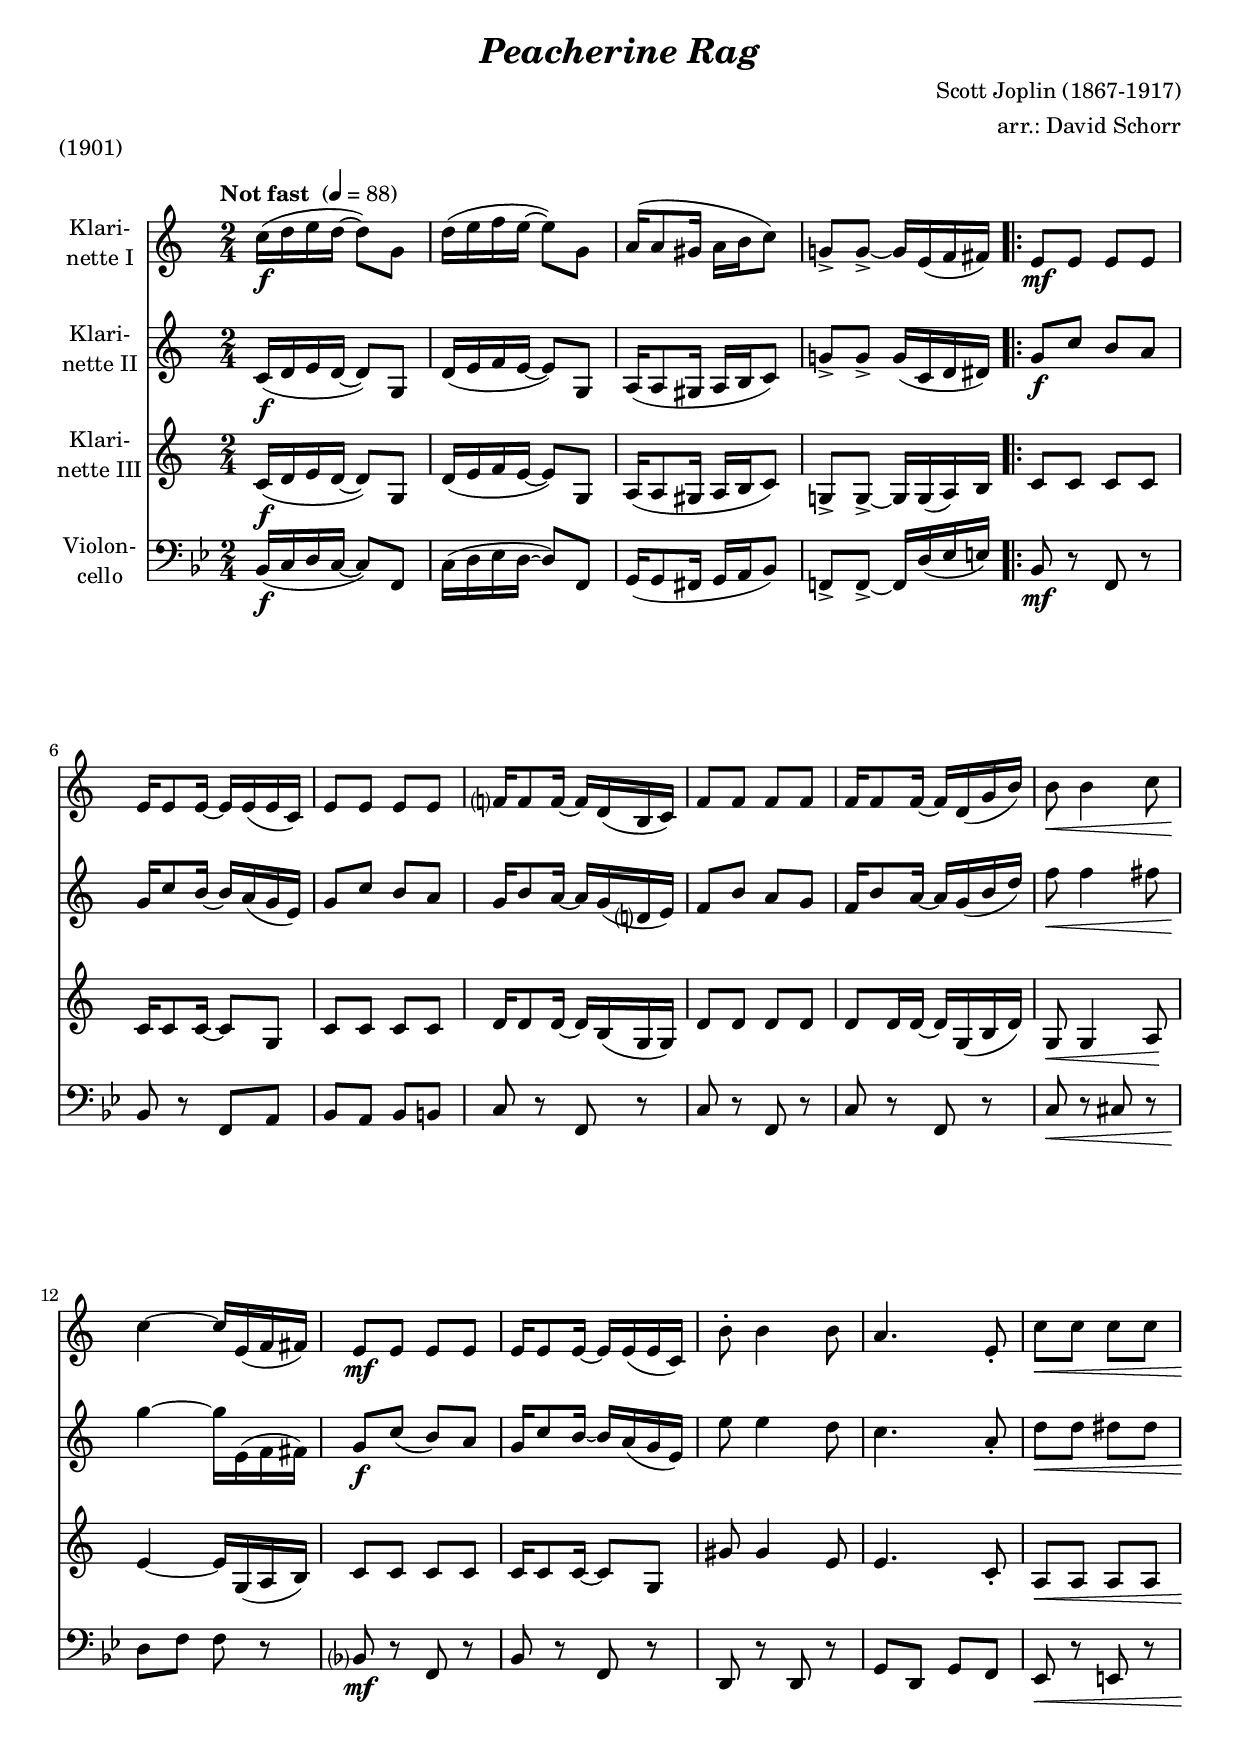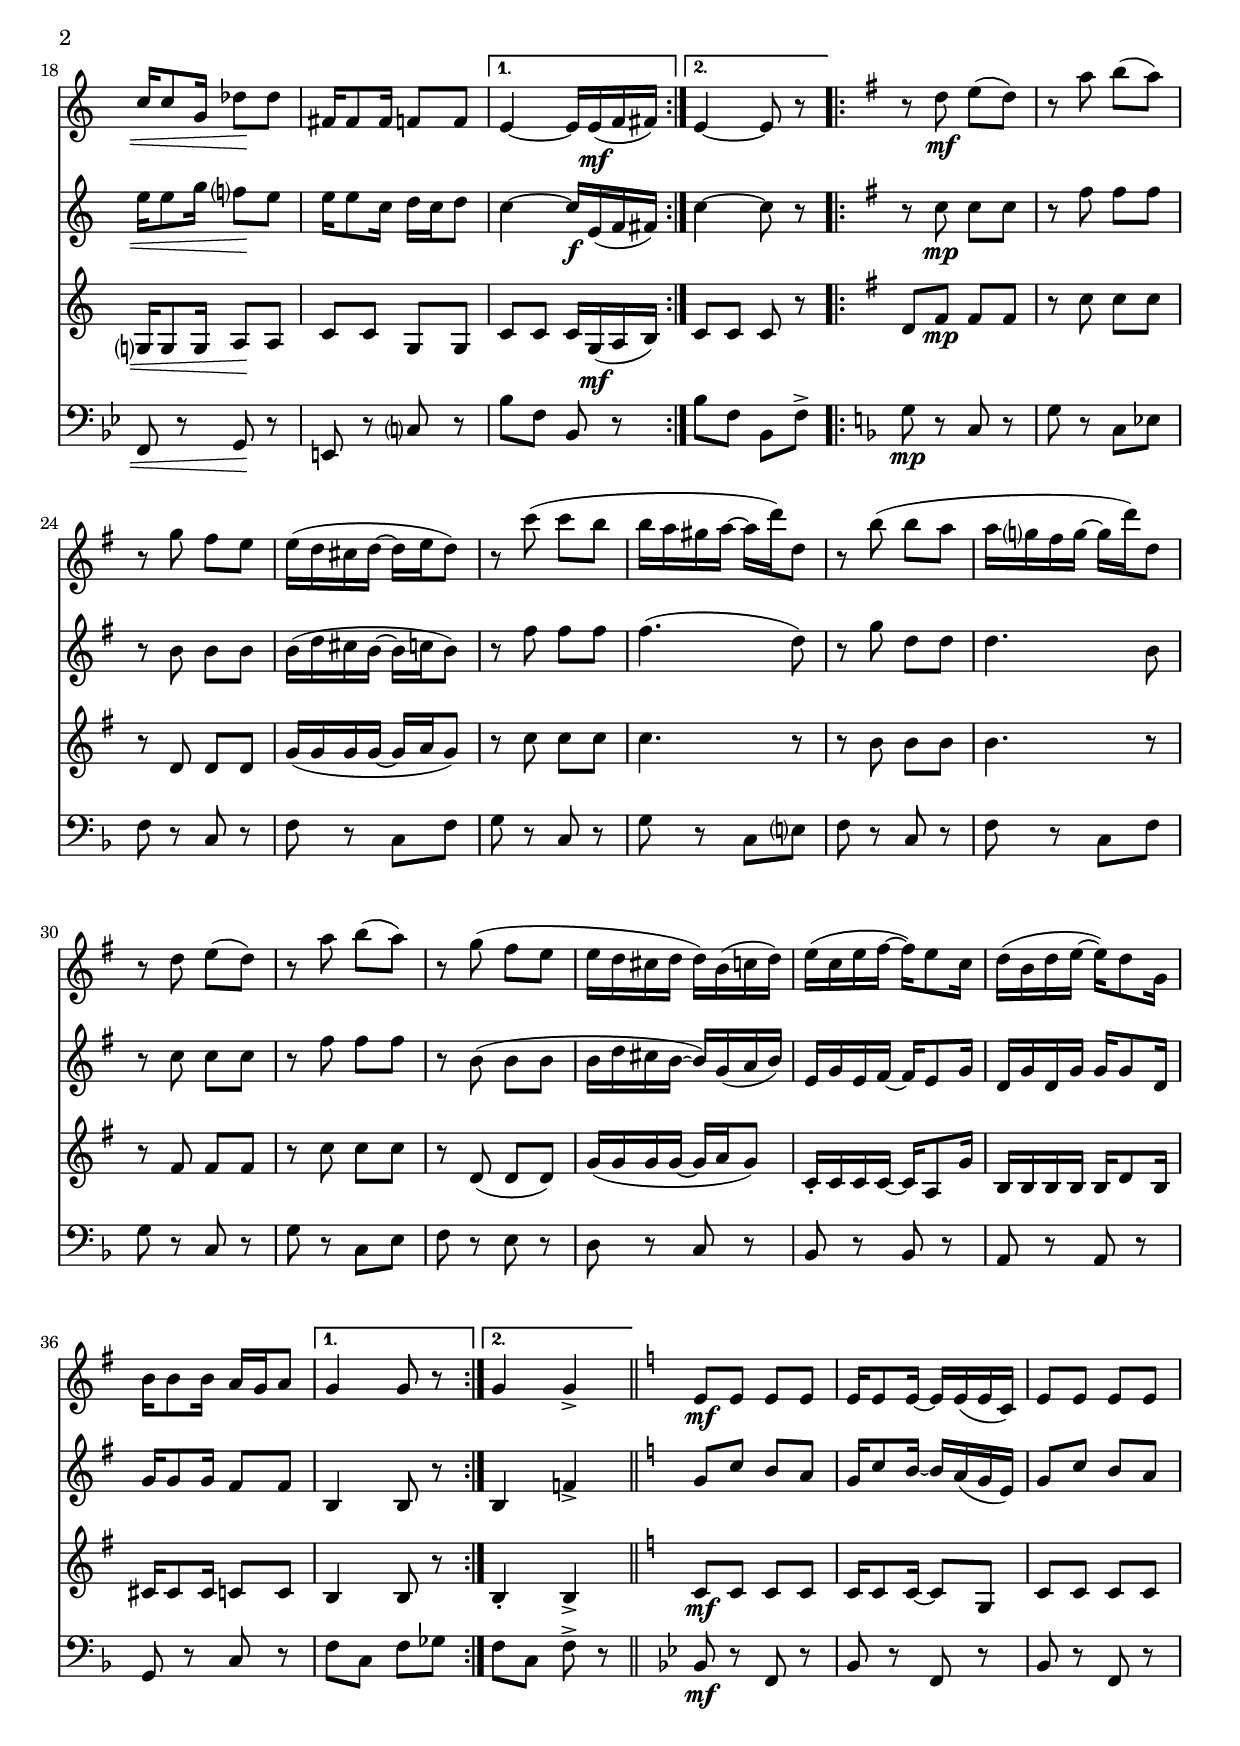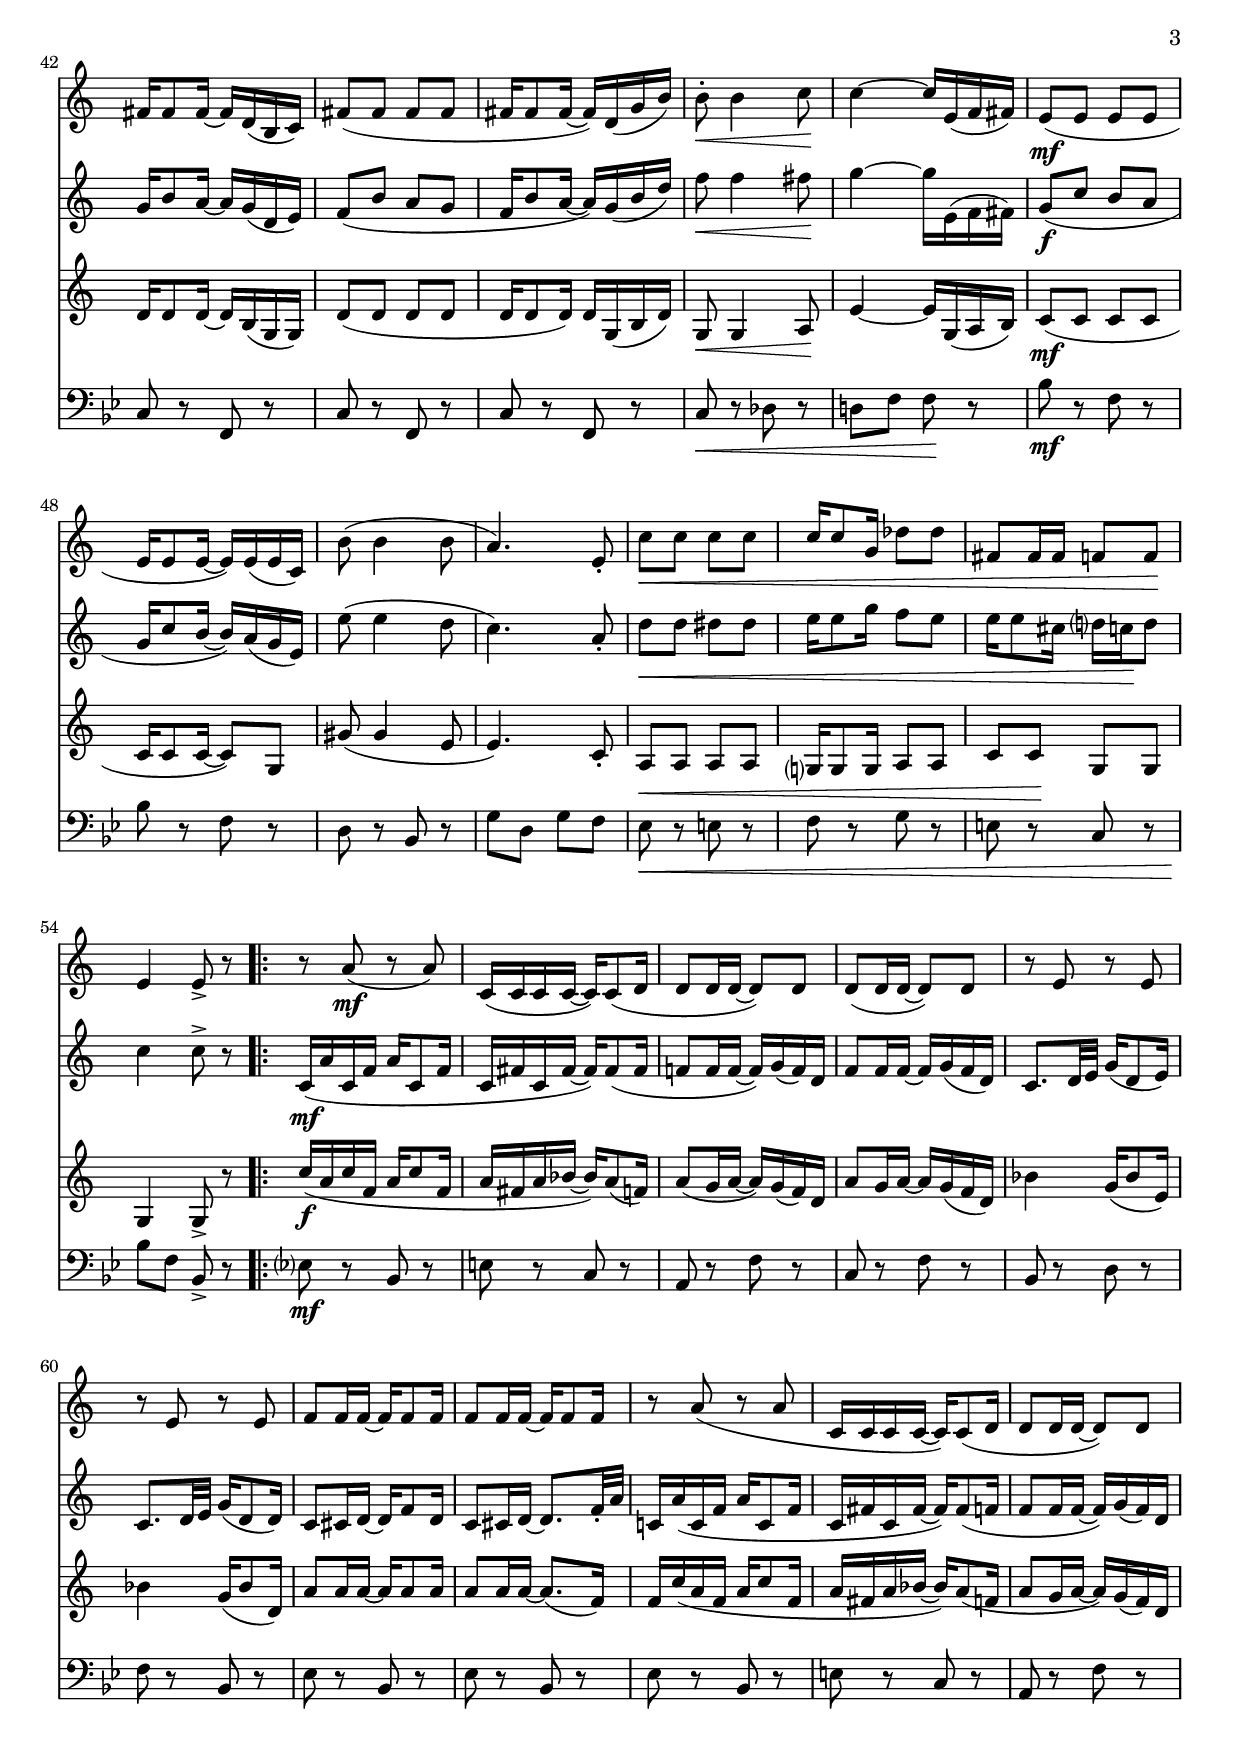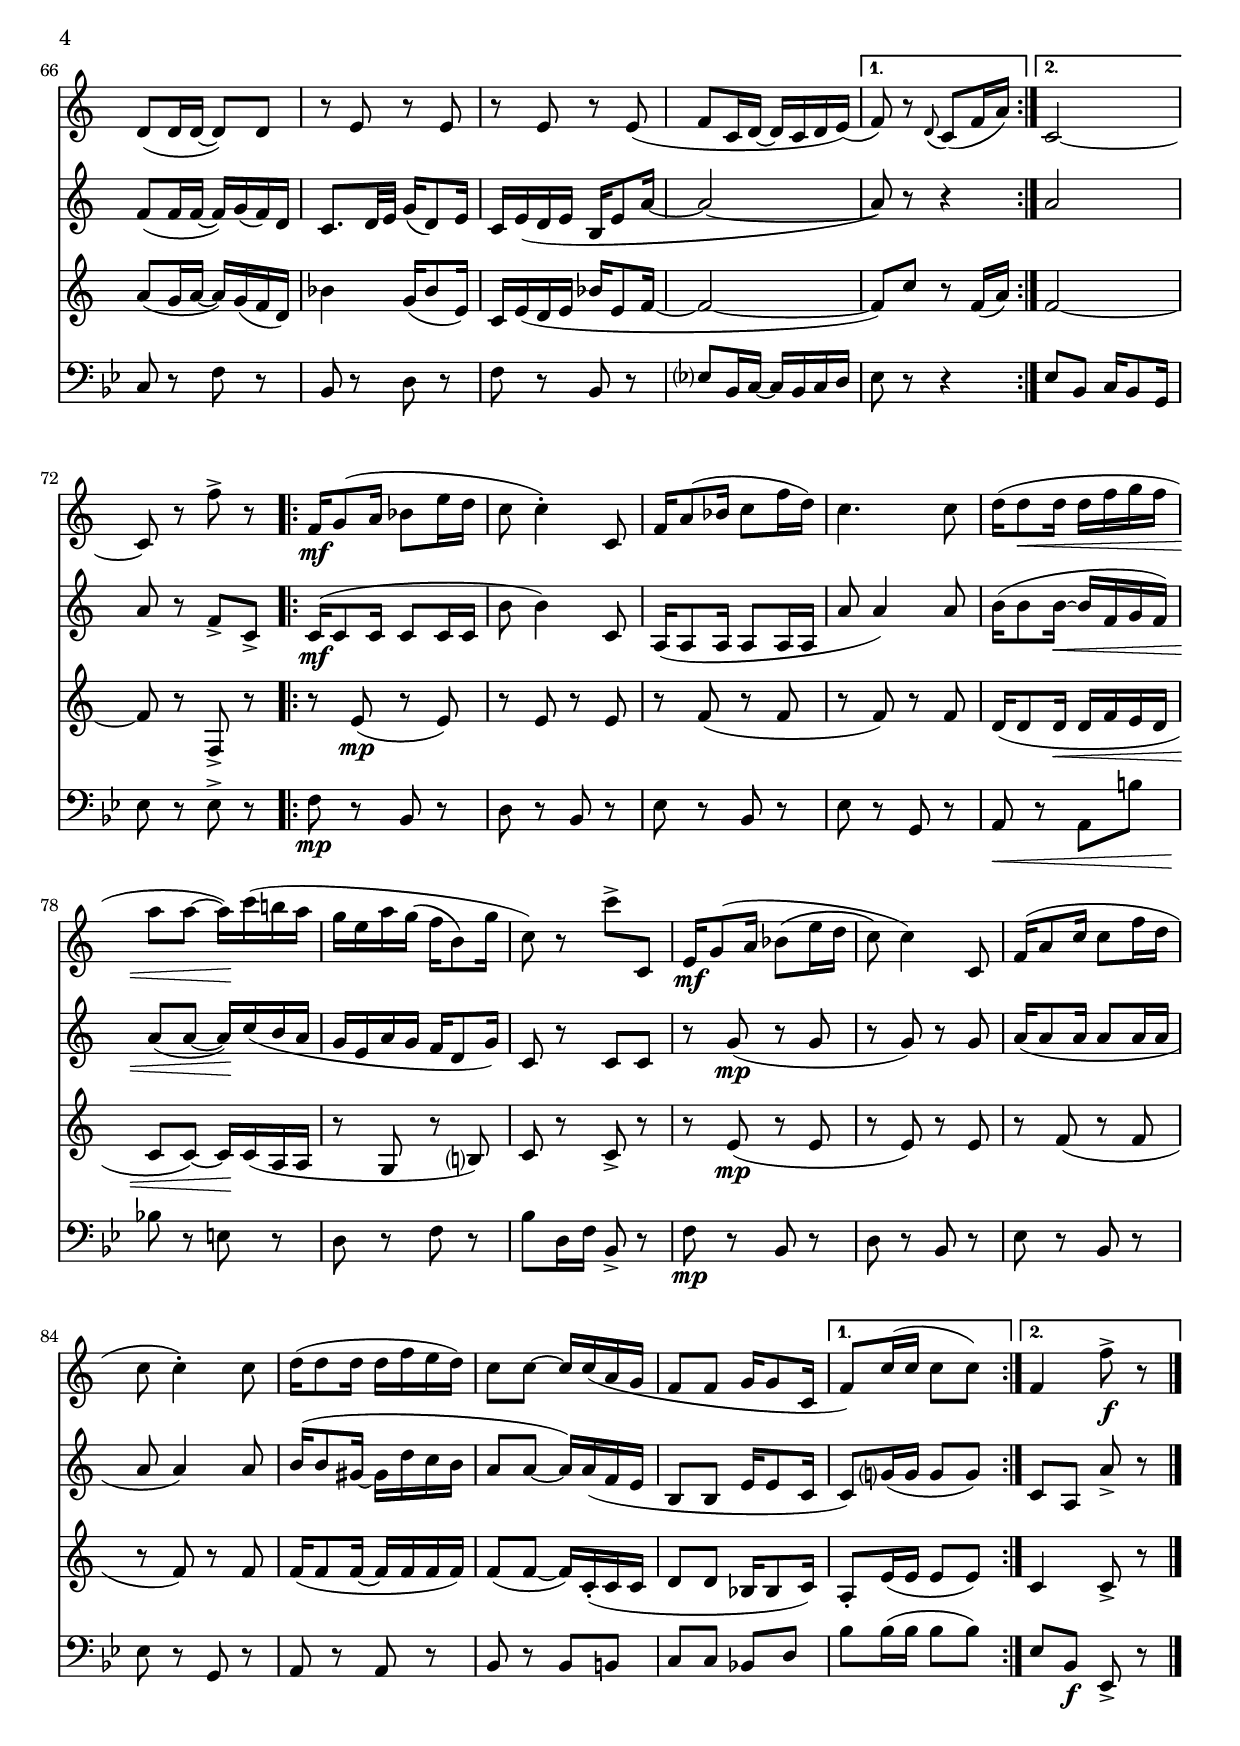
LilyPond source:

\version "2.18.2"
\include "deutsch.ly"

#(set-global-staff-size 19.25)

\header {
  title     = \markup \bold \italic "Peacherine Rag"
  composer  = "Scott Joplin (1867-1917)"
  arranger  = "arr.: David Schorr"
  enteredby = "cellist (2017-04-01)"
  piece     = "(1901)"
}

voiceconsts = {
  \key c \major
  \time 2/4
  \clef "treble"
  \numericTimeSignature
%  \compressFullBarRests
  \set tupletSpannerDuration = #(ly:make-moment 1 4)
  % Set default beaming for all staves
%  \set Timing.beamExceptions = #'()
%  \set Timing.baseMoment     = #(ly:make-moment 1 4)
%  \set Timing.beatStructure  = #'(1 1)
  \tempo "Not fast " 4=88
}

%mist = "string ensemble 1"
mist = "clarinet"
miba = "bassoon"
%mikl = "acoustic grand"

va = \relative c'' {
  \voiceconsts

  c16(\f d e d~ d8) g,
  d'16( e f e~ e8) g,
  a16( a8 gis16 a h c8)
  g!-> g~-> g16 e( f fis)
  \repeat volta 2 {
    e8\mf e e e

    e16 e8 e16~ e e( e c)
    e8 e e e
    f?16 f8 f16~ f d( h c)
    f8 f f f
    f16 f8 f16~ f d( g h)
    h8\< h4 c8
    c4~\! c16 e,( f fis)

    e8\mf e e e
    e16 e8 e16~ e e( e c)
    h'8-. h4 h8
    a4. e8-.
    c'\< c c c
    c16 c8 g16 des'8\! des
    fis,16 fis8 fis16 f8 f
  }
  \alternative {
    { e4~ e16 e(\mf f fis) }
    { e4~ e8 r }
  } \key g \major

  \repeat volta 2 {
    r d'\mf e( d)
    r a' h( a)
    r g fis e
    e16( d cis d~ d e d8)
    r c'( c h

    h16 a gis a~ a d) d,8
    r h'( h a
    a16 g? fis g~ g d') d,8
    r d e( d)
    r a' h( a)
    r g( fis e

    e16 d cis d d) h( c d)
    e( c e fis~ fis) e8 c16
    d( h d e~ e) d8 g,16
    h h8 h16 a g a8
  }
  \alternative {
    { g4 g8 r }
    { g4 g-> }
  } \bar "||" \key c \major

  e8\mf e e e
  e16 e8 e16~ e e( e c)
  e8 e e e
  fis16 fis8 fis16~ fis d( h c)
  fis8( fis fis fis
  fis16 fis8 fis16~ fis) d( g h)
  h8-.\< h4 c8\!

  c4~ c16 e,( f fis)
  e8(\mf e e e
  e16 e8 e16~ e) e( e c)
  h'8( h4 h8
  a4.) e8-.
  c'\< c c c
  c16 c8 g16 des'8 des

  fis, fis16 fis f8 f\!
  e4 e8-> r

  \repeat volta 2 {
    r a(\mf r a)
    c,16( c c c~ c) c8( d16
    d8 d16 d~ d8) d
    d( d16 d~ d8) d
    r e r e

    r e r e
    f f16 f~ f f8 f16
    f8 f16 f~ f f8 f16
    r8 a( r a
    c,16 c c c~ c) c8( d16
    d8 d16 d~ d8) d

    d( d16 d~ d8) d
    r e r e
    r e r e(
    f c16 d~ d c d e)(
  }
  \alternative {
    { f8) r \appoggiatura d c( f16 a) }
    { c,2~ }
  }
  c8 r f'-> r

  \repeat volta 2 {
    f,16\mf g8( a16 b8 e16 d
    c8 c4)-. c,8
    f16 a8( b16 c8 f16 d)
    c4. c8
    d16( d8\< d16 d f g f
    a8 a~ a16)\! c( h! a

    g e a g\( f h,8\) g'16
    c,8) r c'-> c,,
    e16\mf g8( a16 b8\( e16 d
    c8\) c4) c,8
    f16( a8 c16 c8 f16 d
    c8 c4)-. c8

    d16( d8 d16 d f e d)
    c8 c~ c16 c( a g
    f8 f g16 g8 c,16
  }
  \alternative {
    { f8) c'16( c c8 c) }
    { f,4 f'8->\f r }
  } \bar "|."
}

vb = \relative c' {
  \voiceconsts

  c16(\f d e d~ d8) g,
  d'16( e f e~ e8) g,
  a16( a8 gis16 a h c8)
  g'!-> g-> g16( c, d dis)
  \repeat volta 2 {
    g8\f c h a

    g16 c8 h16~ h a( g e)
    g8 c h a
    g16 h8 a16~ a g( d? e)
    f8 h a g
    f16 h8 a16~ a g( h d)
    f8\< f4 fis8
    g4~\! g16 e,( f fis)

    g8\f c( h) a
    g16 c8 h16~ h a( g e)
    e'8 e4 d8
    c4. a8-.
    d\< d dis dis
    e16 e8 g16 f?8\! e
    e16 e8 c16 d c d8
  }
  \alternative {
    { c4~ c16\f e,( f fis) }
    { c'4~ c8 r }
  } \key g \major

  \repeat volta 2 {
    r8 c\mp c c
    r fis fis fis
    r h, h h
    h16( d cis h~ h c h8)

    r fis' fis fis
    fis4.( d8)
    r g d d
    d4. h8
    r c c c
    r fis fis fis
    r h,( h h

    h16 d cis h~ h) g( a h)
    e, g e fis~ fis e8 g16
    d g d g g g8 d16
    g g8 g16 fis8 fis
  }
  \alternative {
    { h,4 h8 r }
    { h4 f'-> }
  } \bar "||" \key c \major

  g8 c h a
  g16 c8 h16~ h a( g e)
  g8 c h a
  g16 h8 a16~ a g( d e)
  f8( h a g
  f16 h8 a16~ a) g( h d)
  f8\< f4 fis8\!

  g4~ g16 e,( f fis)
  g8(\f c h a
  g16 c8 h16~ h) a( g e)
  e'8( e4 d8
  c4.) a8-.
  d\< d dis dis
  e16 e8 g16 f8 e

  e16 e8 cis16 d? c\! d8
  c4 c8-> r
  
  \repeat volta 2 {
    c,16(\mf a' c, f a c,8 f16
    c fis c fis~ fis) fis8( fis16
    f!8 f16 f~ f) g( f) d
    f8 f16 f~ f g( f d)

    c8. d32 e g16( d8 e16)
    c8. d32 e g16( d8 d16)
    c8 cis16 d~ d f8 d16
    c8 cis16 d~ d8. f32-. a
    c,!16 a'( c, f a c,8 f16
    c fis c fis~ fis) fis8( f16

    f8 f16 f~ f) g( f) d
    f8( f16 f~ f) g( f) d
    c8. d32 e g16( d8) e16
    c e( d e h e8 a16~
    a2~
  }
  \alternative {
    { a8) r r4 }
    { a2 }
  }

  a8 r f-> c->

  \repeat volta 2 {
    c16(\mf c8 c16 c8 c16 c
    h'8 h4) c,8
    a16( a8 a16 a8 a16 a
    a'8 a4) a8
    h16( h8 h16~\< h f g f)
    a8( a~ a16)\! c( h a

    g e a g f d8 g16)
    c,8 r c c
    r g'(\mp r g
    r g) r g
    a16( a8 a16 a8 a16 a
    a8 a4) a8

    h16( h8 gis16~ gis d' c h
    a8 a~ a16) a( f e
    h8 h e16 e8 c16
  }
  \alternative {
    { c8) g'?16( g g8 g) }
    { c, a a'-> r }
  } \bar "|."
}

vc = \relative c' {
  \voiceconsts

  c16(\f d e d~ d8) g,
  d'16( e f e~ e8) g,
  a16( a8 gis16 a h c8)
  g!-> g~-> g16 g( a) h
  \repeat volta 2 {
    c8 c c c

    c16 c8 c16~ c8 g
    c c c c
    d16 d8 d16~ d h( g g)
    d'8 d d d
    d d16 d~ d g,( h d)
    g,8\< g4 a8\!
    e'4~ e16 g,( a h)

    c8 c c c
    c16 c8 c16~ c8 g
    gis' gis4 e8
    e4. c8-.
    a\< a a a
    g?16 g8 g16 a8\! a
    c c g g
  }
  \alternative {
    { c c c16 g(\mf a h) }
    { c8 c c r }
  } \key g \major

  \repeat volta 2 {
    d fis\mp fis fis
    r c' c c
    r d, d d
    g16( g g g~ g a g8)

    r c c c
    c4. r8
    r h h h
    h4. r8
    r fis fis fis
    r c' c c
    r d,( d d)

    g16( g g g~ g a g8)
    c,16-. c c c~ c a8 g'16
    h, h h h h d8 h16
    cis cis8 cis16 c8 c
  }
  \alternative {
    { h4 h8 r }
    { h4-. h-> }
  } \key c \major

  c8\mf c c c
  c16 c8 c16~ c8 g
  c c c c
  d16 d8 d16~ d h( g g)
  d'8( d d d
  d16 d8 d16) d g,( h d)
  g,8\< g4 a8\!

  e'4~ e16 g,( a h)
  c8(\mf c c c
  c16 c8 c16~ c8) g
  gis'( gis4 e8
  e4.) c8-.
  a\< a a a
  g?16 g8 g16 a8 a

  c c\! g g
  g4 g8-> r
  \repeat volta 2 {
    c'16(\f a c f, a c8 f,16
    a fis a b~ b) a8( f!16)
    a8( g16 a~ a) g( f) d
    a'8 g16 a~ a g( f d)

    b'4 g16( b8 e,16)
    b'4 g16( b8 d,16)
    a'8 a16 a~ a a8 a16
    a8 a16 a~ a8.( f16)
    f c'( a f a c8 f,16
    a fis a b~ b) a8( f16

    a8 g16 a~ a) g( f) d
    a'8( g16 a~ a) g( f d)
    b'4 g16( b8 e,16)
    c e( d e b' e,8 f16~
    f2~
  }
  \alternative {
    { f8) c' r f,16( a) }
    { f2~ }
  }
  f8 r f,-> r

  \repeat volta 2 {
    r e'(\mp r e)
    r e r e
    r f( r f
    r f) r f
    d16( d8 d16\< d f e d
    c8 c)~ c16\! c( a a

    r8 g r h?)
    c r c-> r
    r e(\mp r e
    r e) r e
    r f( r f
    r f) r f

    f16( f8 f16~ f f f f)
    f8( f~ f16) c(-. c c
    d8 d b16 b8 c16)
  }
  \alternative {
    { a8-. e'16( e e8 e) }
    { c4 c8-> r }
  } \bar "|."
}

vd = \relative c' {
  \voiceconsts
  \clef "bass"
  
  c16(\f d e d~ d8) g,
  d'16( e f e~ e8) g,
  a16( a8 gis16 a h c8)
  g!-> g~-> g16 e'( f fis)
  \repeat volta 2 {
    c8\mf r g r
    c r g h

    c h c cis
    d r g, r
    d' r g, r
    d' r g, r
    d'\< r dis r
    e\! g g r
    c,?\mf r g r
    c r g r

    e r e r
    a e a g
    f\< r fis r
    g r a\! r
    fis r d'? r
  }
  \alternative {
    { c' g c, r }
    { c' g c, g'-> }
  } \key g \major

  \repeat volta 2 {
    a\mp r d, r
    a' r d, f
    g r d r
    g r d g
    a r d, r
    a' r d, fis?
    g r d r
    g r d g

    a r d, r
    a' r d, fis
    g r fis r
    e r d r
    c r c r
    h r h r
    a r d r
  }
  \alternative {
    { g d g as }
    { g d g-> r }
  } \key c \major

  c,\mf r g r
  c r g r
  c r g r
  d' r g, r
  d' r g, r
  d' r g, r

  d'\< r es r
  e! g g\! r
  c\mf r g r
  c r g r
  e r c r
  a' e a g
  f\< r fis r
  g r a r

  fis r d r
  c'\! g c,-> r
  
  \repeat volta 2 {
    f?\mf r c r
    fis r d r
    h r g' r
    d r g r
    c, r e r
    g r c, r

    f r c r
    f r c r
    f r c r
    fis r d r
    h r g' r
    d r g r c, r e r

    g r c, r
    f? c16 d~ d c d e
  }
  \alternative {
    { f8 r r4 }
    { f8 c d16 c8 a16 }
  }
  f'8 r f-> r

  \repeat volta 2 {
    g\mp r c, r
    e r c r

    f r c r
    f r a, r
    h\< r h cis'
    c!\! r fis, r
    e r g r
    c e,16 g c,8-> r
    g'\mp r c, r
    e r c r

    f r c r
    f r a, r
    h r h r
    c r c cis
    d d c! e
  }
  \alternative {
    { c' c16( c c8 c) }
    { f, c\f f,-> r }
  } \bar "|."
}


music = <<
      \new Staff {
        \set Staff.midiInstrument = \mist
        \set Staff.instrumentName = \markup \center-column { "Klari-" "nette I" }
        \transpose c c { \va }
      }

      \new Staff {
        \set Staff.midiInstrument = \mist
        \set Staff.instrumentName = \markup \center-column { "Klari-" "nette II" }
        \transpose c c { \vb }
      }

      \new Staff {
        \set Staff.midiInstrument = \mist
        \set Staff.instrumentName = \markup \center-column { "Klari-" "nette III" }
        \transpose c c { \vc }
      }

      \new Staff {
        \set Staff.midiInstrument = \miba
        \set Staff.instrumentName = \markup \center-column { "Violon-" "cello" }
        \transpose c b,, { \vd }
      }
>>

\book {
  \score {
   \music
    \layout {}
  }

  \score {
    \unfoldRepeats \music

    \midi {
      \context {
        \Score
      }
    }
  }
}
